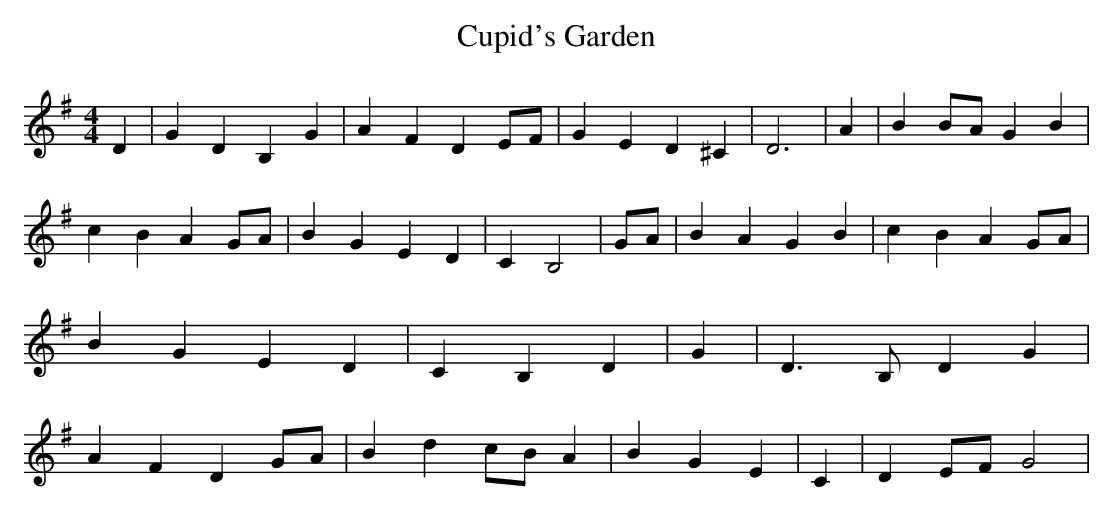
X:1
T:Cupid's Garden
M:4/4
L:1/4
K:G
 D| G D B, G| A- F DE/2-F/2| G E D ^C| D3| A| BB/2-A/2 G B| c- B A G/2A/2|\
 B G E D| C B,2|G/2-A/2| B A G B| c- B AG/2-A/2| B G E D| C- B,- D|\
 G| D3/2 B,/2 D G| A F DG/2-A/2| B dc/2-B/2 A| B G E| C| DE/2-F/2 G2|\
